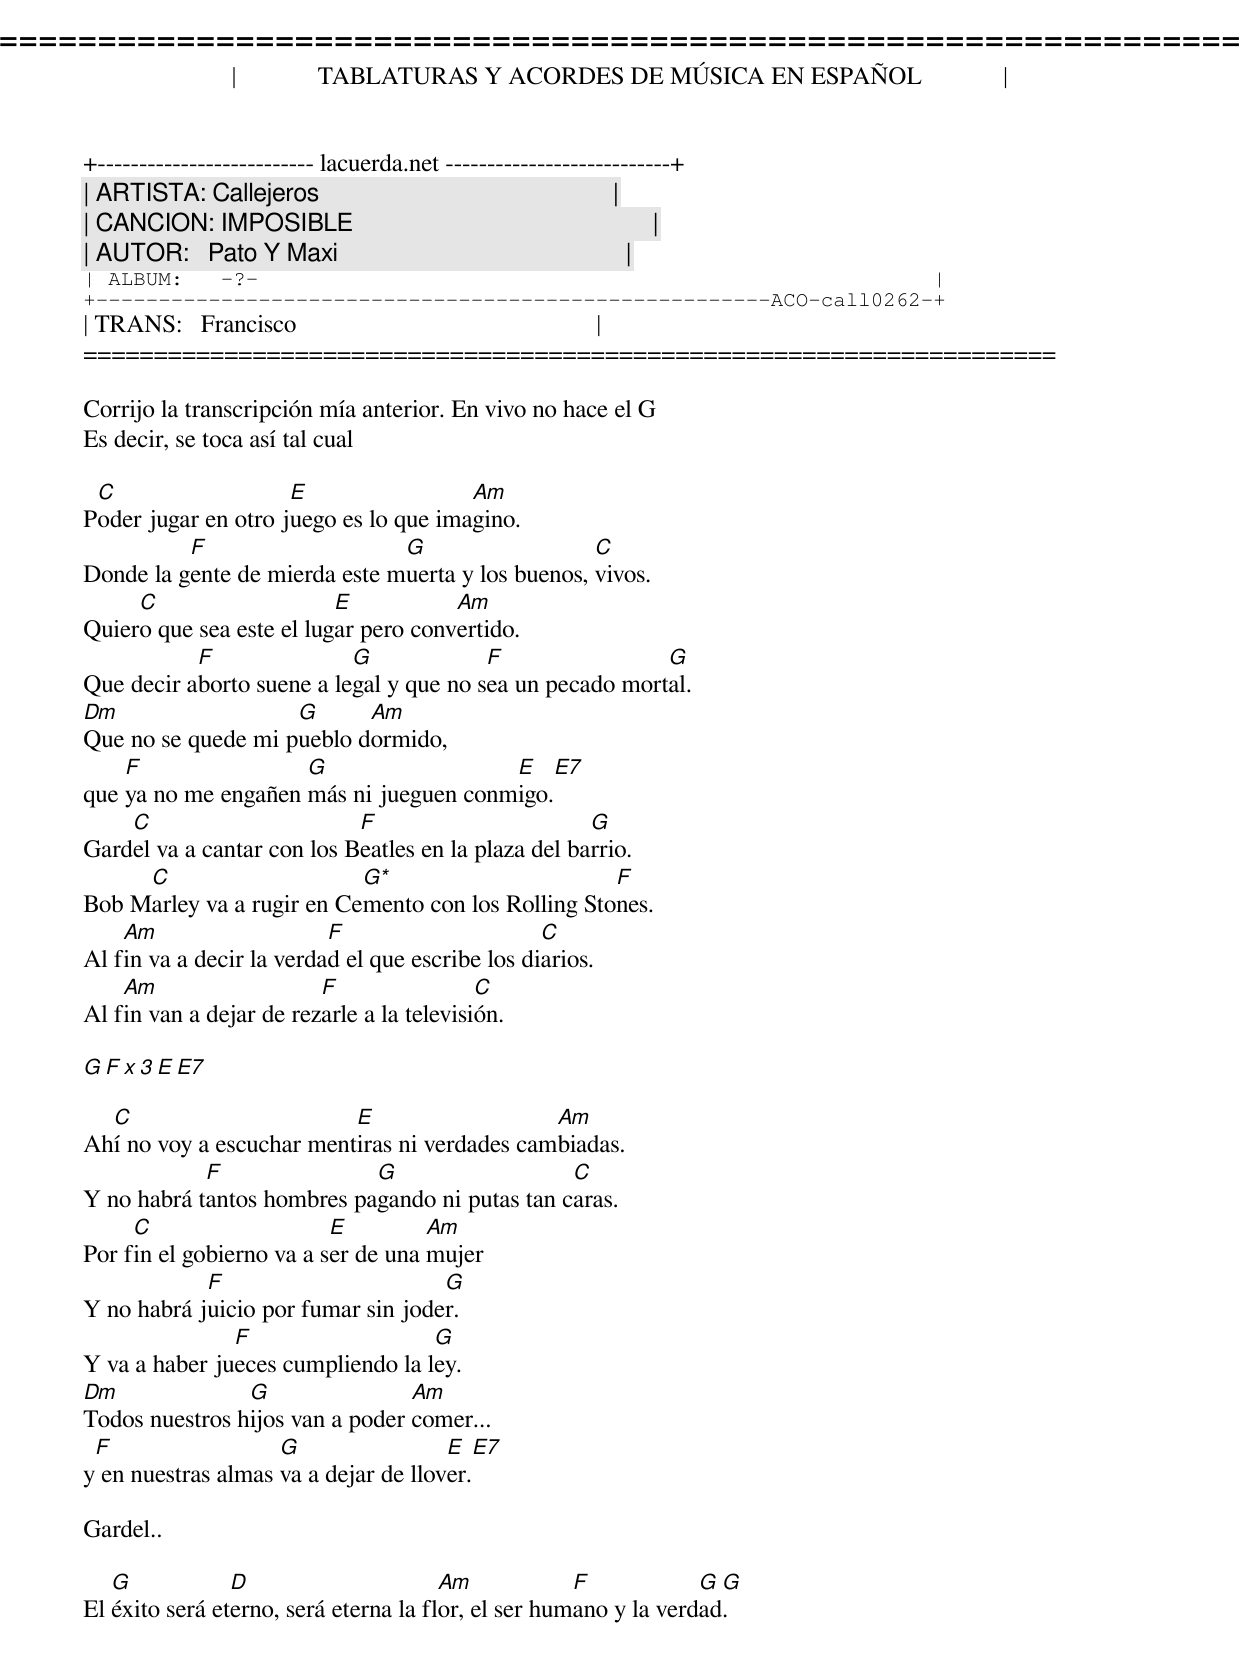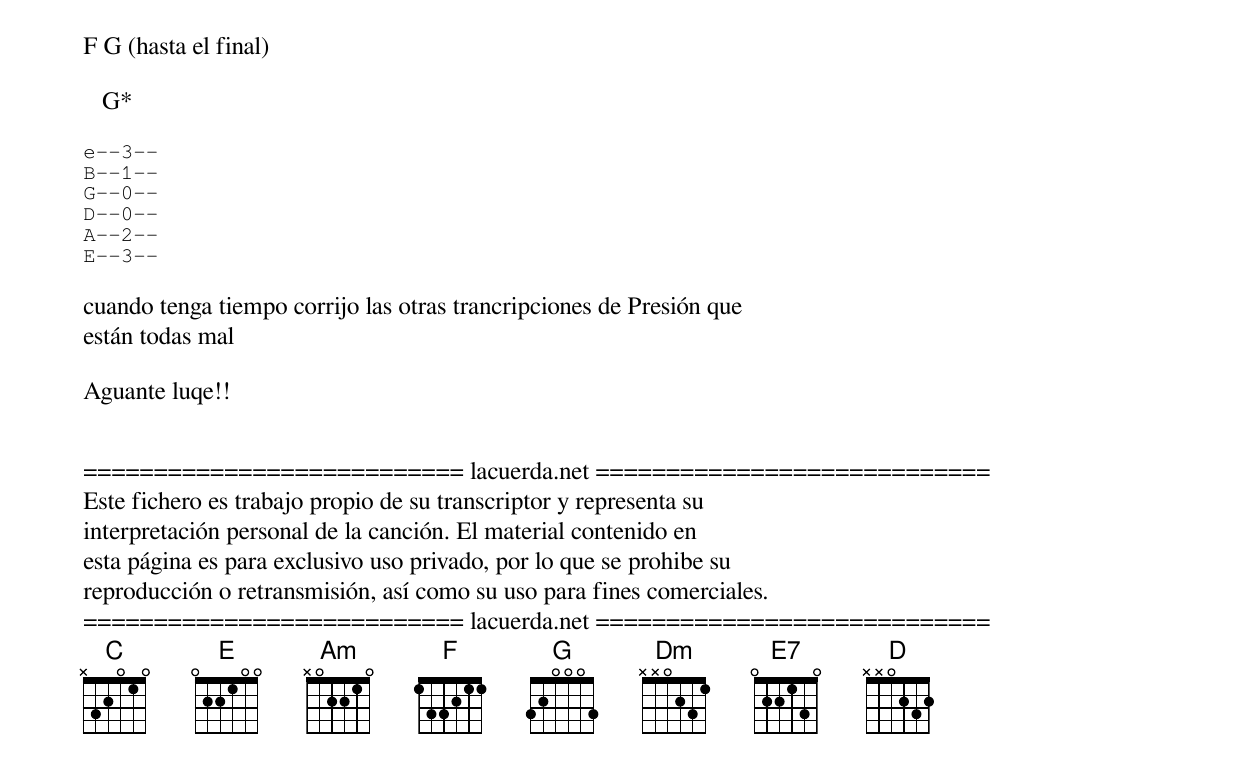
=====================================================================
|             TABLATURAS Y ACORDES DE MÚSICA EN ESPAÑOL             |
+-------------------------- lacuerda.net ---------------------------+
| ARTISTA: Callejeros                                               |
| CANCION: IMPOSIBLE                                                |
| AUTOR:   Pato Y Maxi                                              |
| ALBUM:   -?-                                                      |
+------------------------------------------------------ACO-call0262-+
| TRANS:   Francisco                                                |
=====================================================================

Corrijo la transcripción mía anterior. En vivo no hace el G
Es decir, se toca así tal cual

 C                   E                 Am
Poder jugar en otro juego es lo que imagino.
          F                    G                   C
Donde la gente de mierda este muerta y los buenos, vivos.
     C                    E           Am
Quiero que sea este el lugar pero convertido.
           F               G             F                G
Que decir aborto suene a legal y que no sea un pecado mortal.
Dm                  G      Am
Que no se quede mi pueblo dormido,
    F                G                  E     E7
que ya no me engañen más ni jueguen conmigo.
    C                       F                        G
Gardel va a cantar con los Beatles en la plaza del barrio.
     C                     G*                       F
Bob Marley va a rugir en Cemento con los Rolling Stones.
    Am                    F                      C
Al fin va a decir la verdad el que escribe los diarios.
    Am                   F                 C
Al fin van a dejar de rezarle a la televisión.

G F  x 3  E   E7

  C                       E                   Am
Ahí no voy a escuchar mentiras ni verdades cambiadas.
            F               G                   C
Y no habrá tantos hombres pagando ni putas tan caras.
     C                    E         Am
Por fin el gobierno va a ser de una mujer
            F                       G
Y no habrá juicio por fumar sin joder.
               F                   G
Y va a haber jueces cumpliendo la ley.
Dm              G                Am
Todos nuestros hijos van a poder comer...
 F                  G                 E     E7
y en nuestras almas va a dejar de llover.

Gardel..

   G            D                      Am            F            G G
El éxito será eterno, será eterna la flor, el ser humano y la verdad.

F G (hasta el final)

   G*

e--3--
B--1--
G--0--
D--0--
A--2--
E--3--

cuando tenga tiempo corrijo las otras trancripciones de Presión que
están todas mal

Aguante luqe!!


=========================== lacuerda.net ============================
Este fichero es trabajo propio de su transcriptor y representa su
interpretación personal de la canción. El material contenido en
esta página es para exclusivo uso privado, por lo que se prohibe su
reproducción o retransmisión, así como su uso para fines comerciales.
=========================== lacuerda.net ============================
